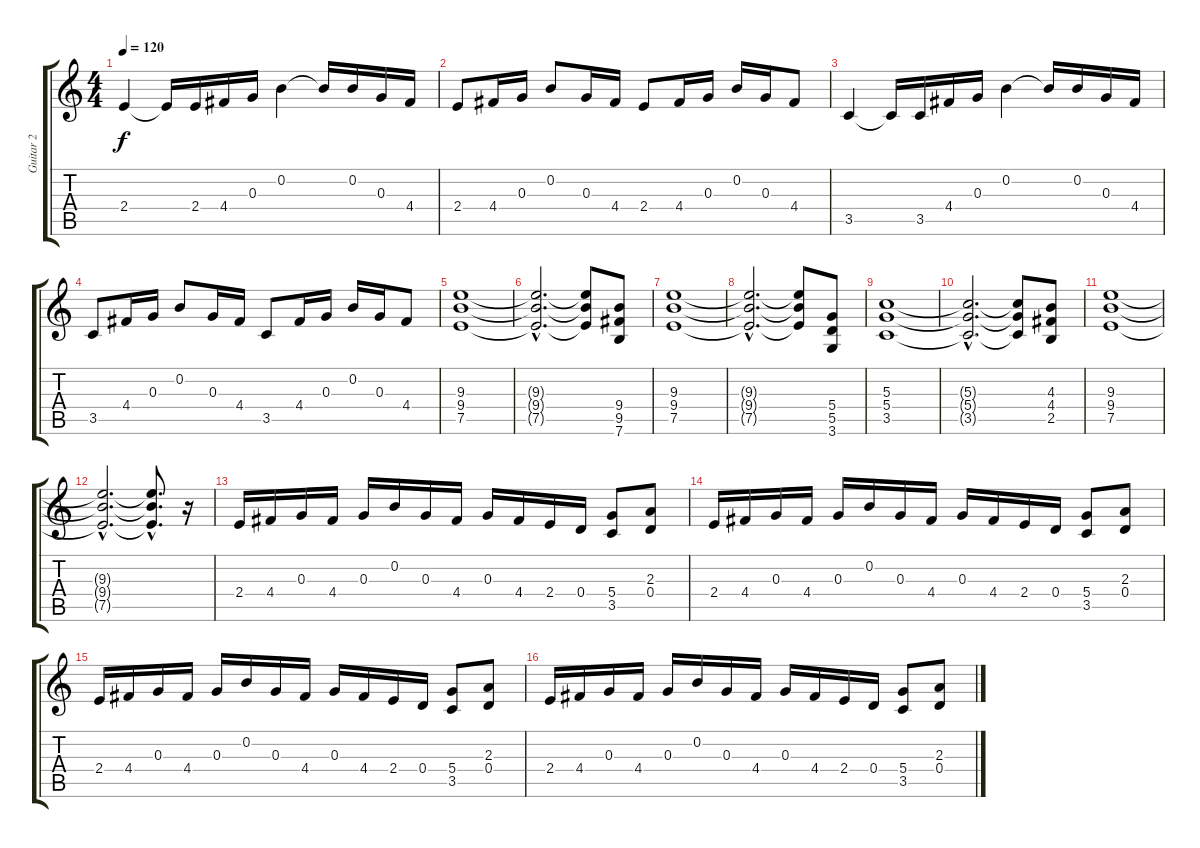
\track ("Guitar 2" "Guitar 2") {instrument overdrivenguitar}
\staff {score tabs}
\tuning (E4 B3 G3 D3 A2 E2) {hide}
\ts (4 4)
\tempo 120
\clef g2
\ks c
2.4.4{dy f} 2.4{t}.16 2.4.16 4.4.16 0.3.16 0.2.4 0.2{t}.16 0.2.16 0.3.16 4.4.16 |
2.4.8 4.4.16 0.3.16 0.2.8 0.3.16 4.4.16 2.4.8 4.4.16 0.3.16 0.2.16 0.3.16 4.4.8 |
3.5.4 3.5{t}.16 3.5.16 4.4.16 0.3.16 0.2.4 0.2{t}.16 0.2.16 0.3.16 4.4.16 |
3.5.8 4.4.16 0.3.16 0.2.8 0.3.16 4.4.16 3.5.8 4.4.16 0.3.16 0.2.16 0.3.16 4.4.8 |
(9.3 9.4 7.5).1 |
(9.3{hac t} 9.4{hac t} 7.5{hac t}).2{d} (9.3{t} 9.4{t} 7.5{t}).8 (9.4 9.5 7.6).8 |
(9.3 9.4 7.5).1 |
(9.3{hac t} 9.4{hac t} 7.5{hac t}).2{d} (9.3{t} 9.4{t} 7.5{t}).8 (5.4 5.5 3.6).8 |
(5.3 5.4 3.5).1 |
(5.3{hac t} 5.4{hac t} 3.5{hac t}).2{d} (5.3{t} 5.4{t} 3.5{t}).8 (4.3 4.4 2.5).8 |
(9.3 9.4 7.5).1 |
(9.3{hac t} 9.4{hac t} 7.5{hac t}).2{d} (9.3{hac t} 9.4{hac t} 7.5{hac t}).8{d} r.16 |
2.4.16 4.4.16 0.3.16 4.4.16 0.3.16 0.2.16 0.3.16 4.4.16 0.3.16 4.4.16 2.4.16 0.4.16 (5.4 3.5).8 (2.3 0.4).8 |
2.4.16 4.4.16 0.3.16 4.4.16 0.3.16 0.2.16 0.3.16 4.4.16 0.3.16 4.4.16 2.4.16 0.4.16 (5.4 3.5).8 (2.3 0.4).8 |
2.4.16 4.4.16 0.3.16 4.4.16 0.3.16 0.2.16 0.3.16 4.4.16 0.3.16 4.4.16 2.4.16 0.4.16 (5.4 3.5).8 (2.3 0.4).8 |
2.4.16 4.4.16 0.3.16 4.4.16 0.3.16 0.2.16 0.3.16 4.4.16 0.3.16 4.4.16 2.4.16 0.4.16 (5.4 3.5).8 (2.3 0.4).8
